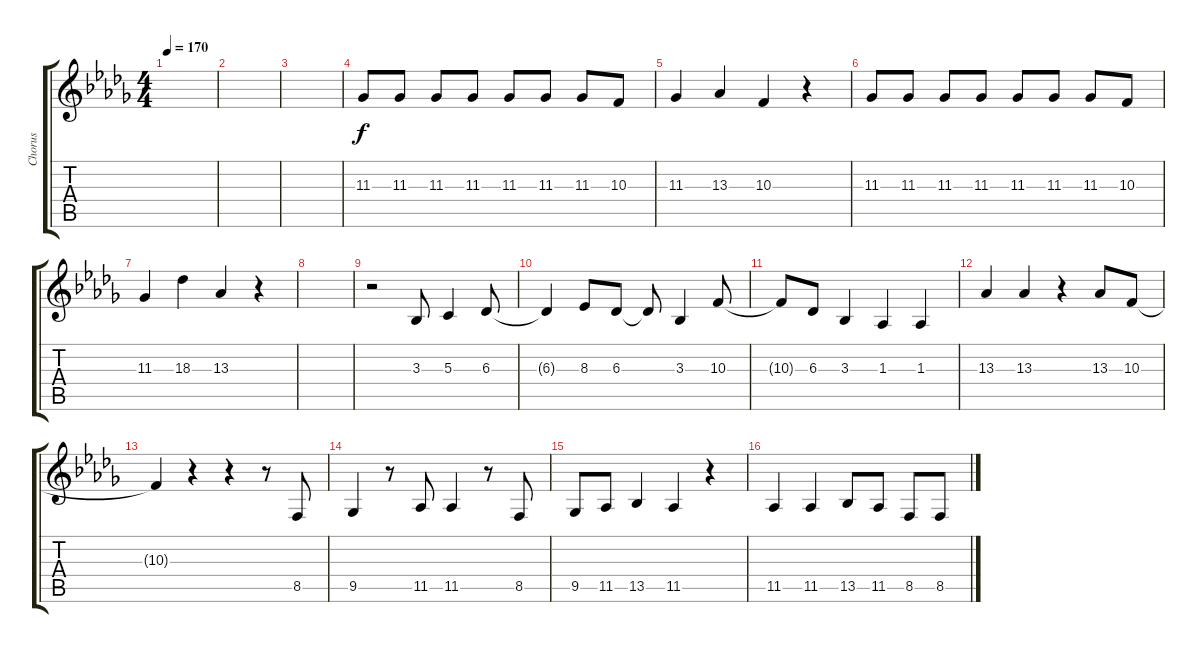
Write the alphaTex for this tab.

\track ("Chorus" "Chorus") {instrument sopranosax}
\staff {score tabs}
\tuning (E4 B3 G3 D3 A2 E2) {hide}
\ts (4 4)
\tempo 170
\clef g2
\ks db
|
|
|
11.3.8 11.3.8 11.3.8 11.3.8 11.3.8 11.3.8 11.3.8 10.3.8 |
11.3.4 13.3.4 10.3.4 r.4 |
11.3.8 11.3.8 11.3.8 11.3.8 11.3.8 11.3.8 11.3.8 10.3.8 |
11.3.4 18.3.4 13.3.4 r.4 |
|
r.2 3.3.8 5.3.4 6.3.8 |
6.3{t}.4 8.3.8 6.3.8 6.3{t}.8 3.3.4 10.3.8 |
10.3{t}.8 6.3.8 3.3.4 1.3.4 1.3.4 |
13.3.4 13.3.4 r.4 13.3.8 10.3.8 |
10.3{t}.4 r.4 r.4 r.8 8.5.8 |
9.5.4 r.8 11.5.8 11.5.4 r.8 8.5.8 |
9.5.8 11.5.8 13.5.4 11.5.4 r.4 |
11.5.4 11.5.4 13.5.8 11.5.8 8.5.8 8.5.8
